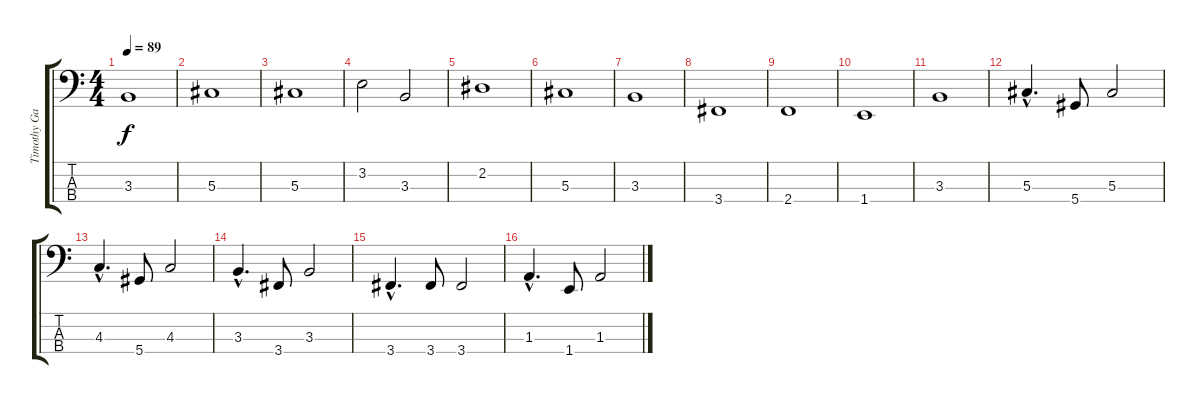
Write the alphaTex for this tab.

\track ("Timothy Gaines" "Timothy Ga") {instrument electricbassfinger}
\staff {score tabs}
\tuning (Gb2 Db2 Ab1 Eb1) {hide}
\ts (4 4)
\tempo 89
\clef f4
\ks c
3.3.1{dy f} |
5.3.1 |
5.3.1 |
3.2.2 3.3.2 |
2.2.1 |
5.3.1 |
3.3.1 |
3.4.1 |
2.4.1 |
1.4.1 |
3.3.1 |
5.3{hac}.4{d} 5.4.8 5.3.2 |
4.3{hac}.4{d} 5.4.8 4.3.2 |
3.3{hac}.4{d} 3.4.8 3.3.2 |
3.4{hac}.4{d} 3.4.8 3.4.2 |
1.3{hac}.4{d} 1.4.8 1.3.2
